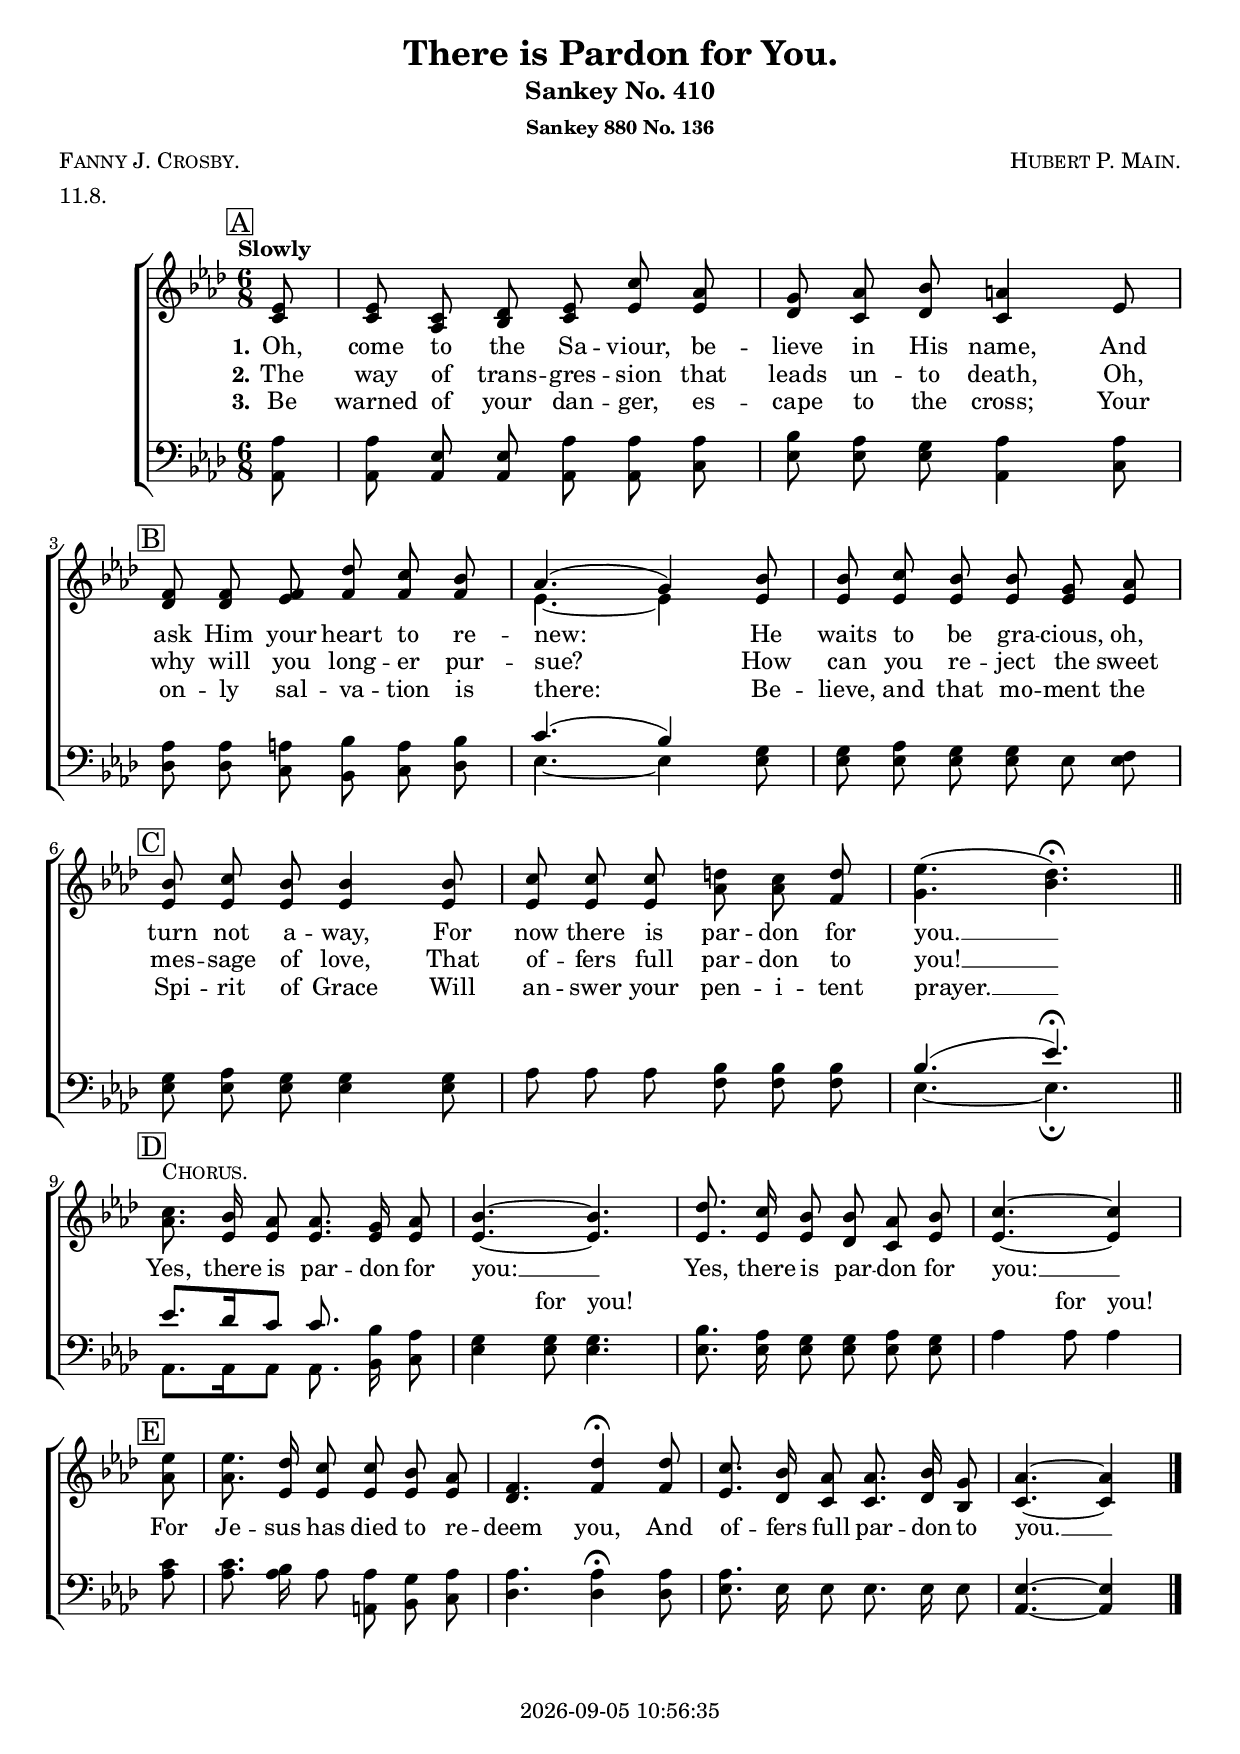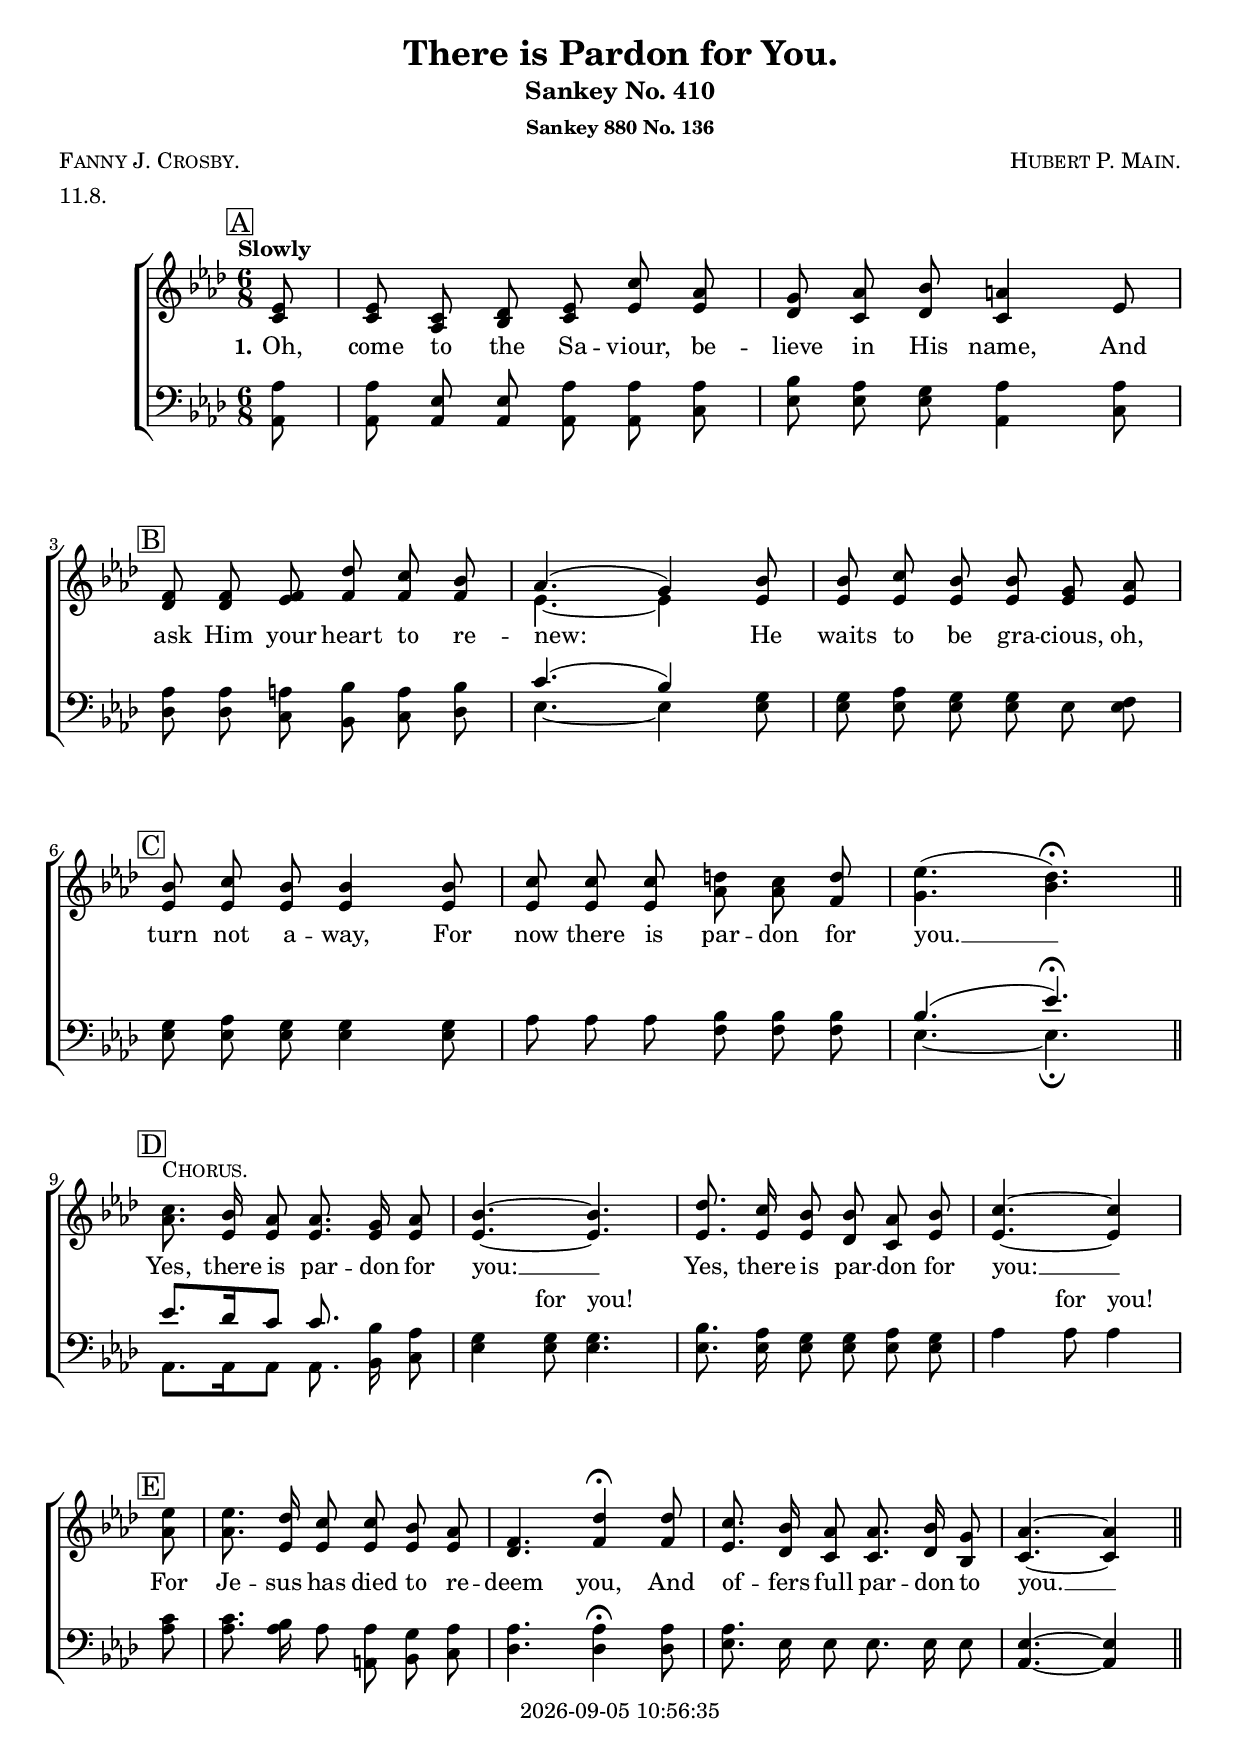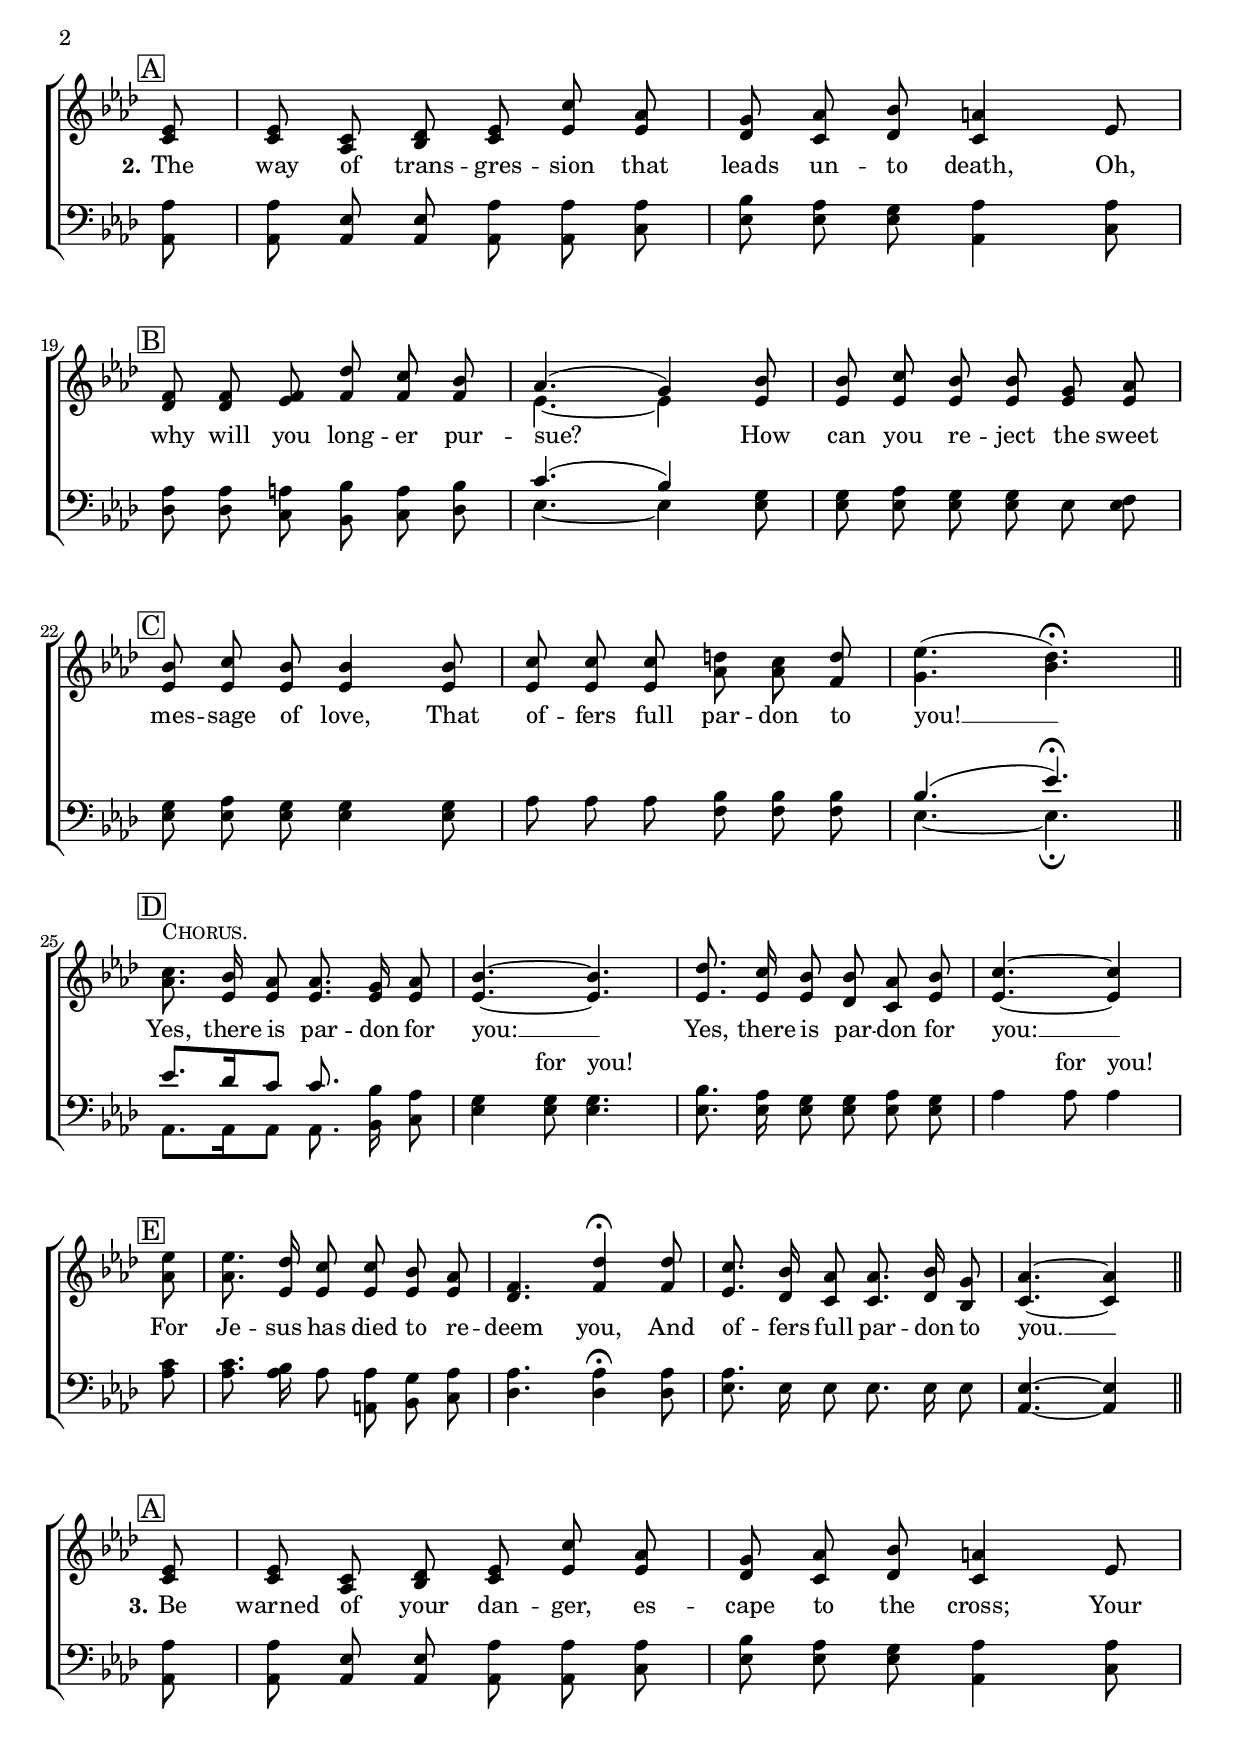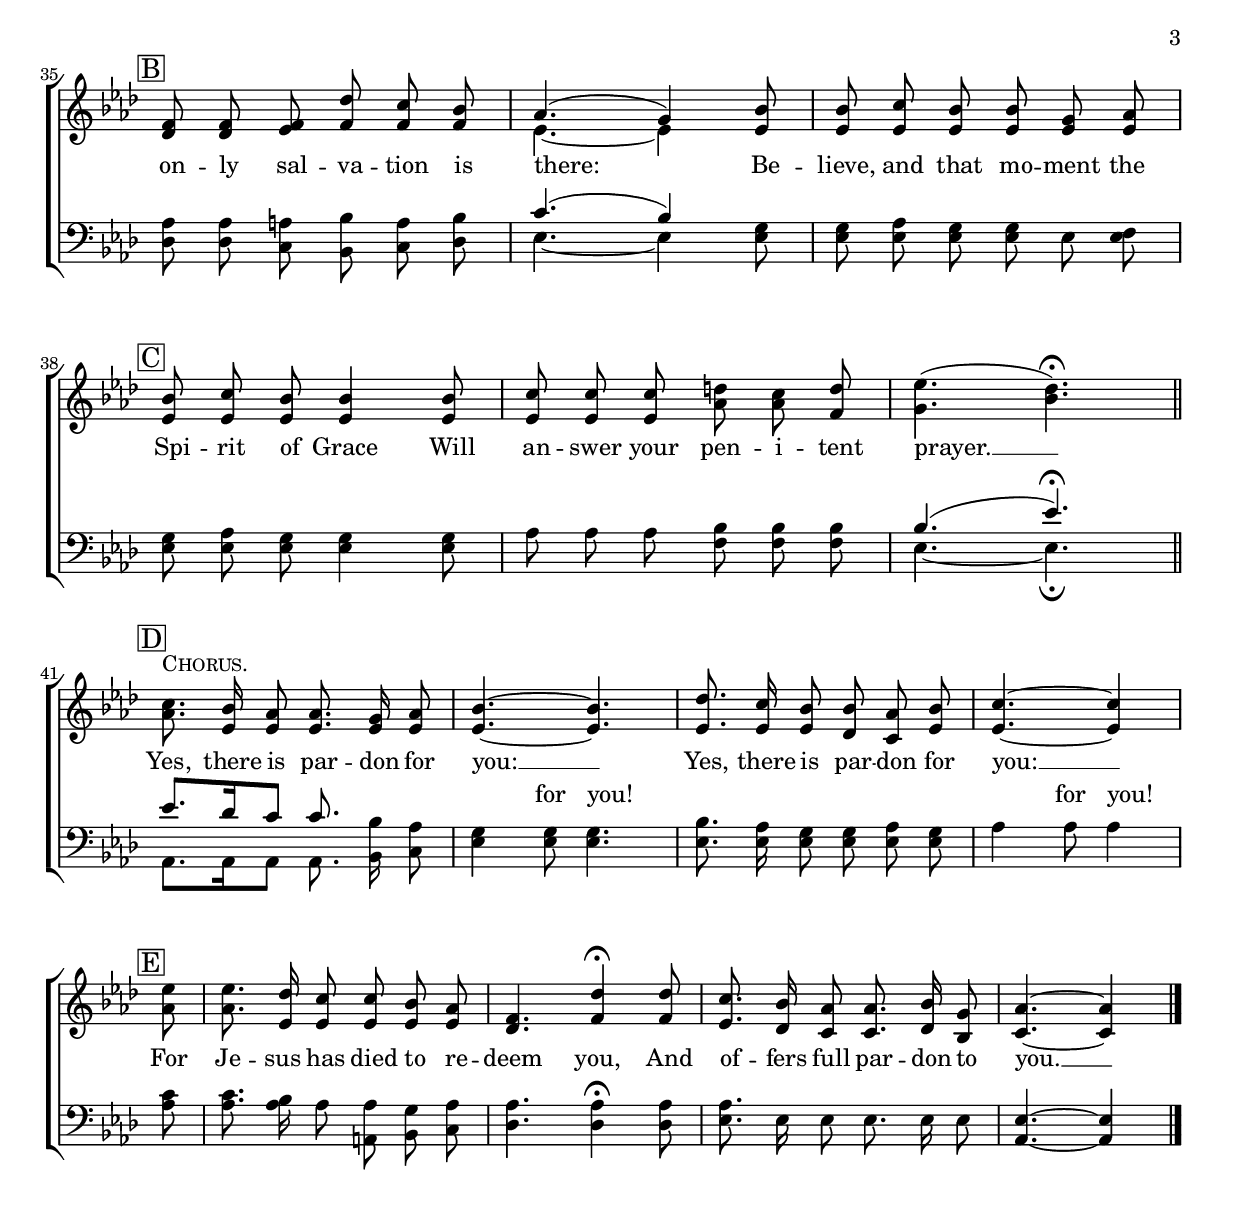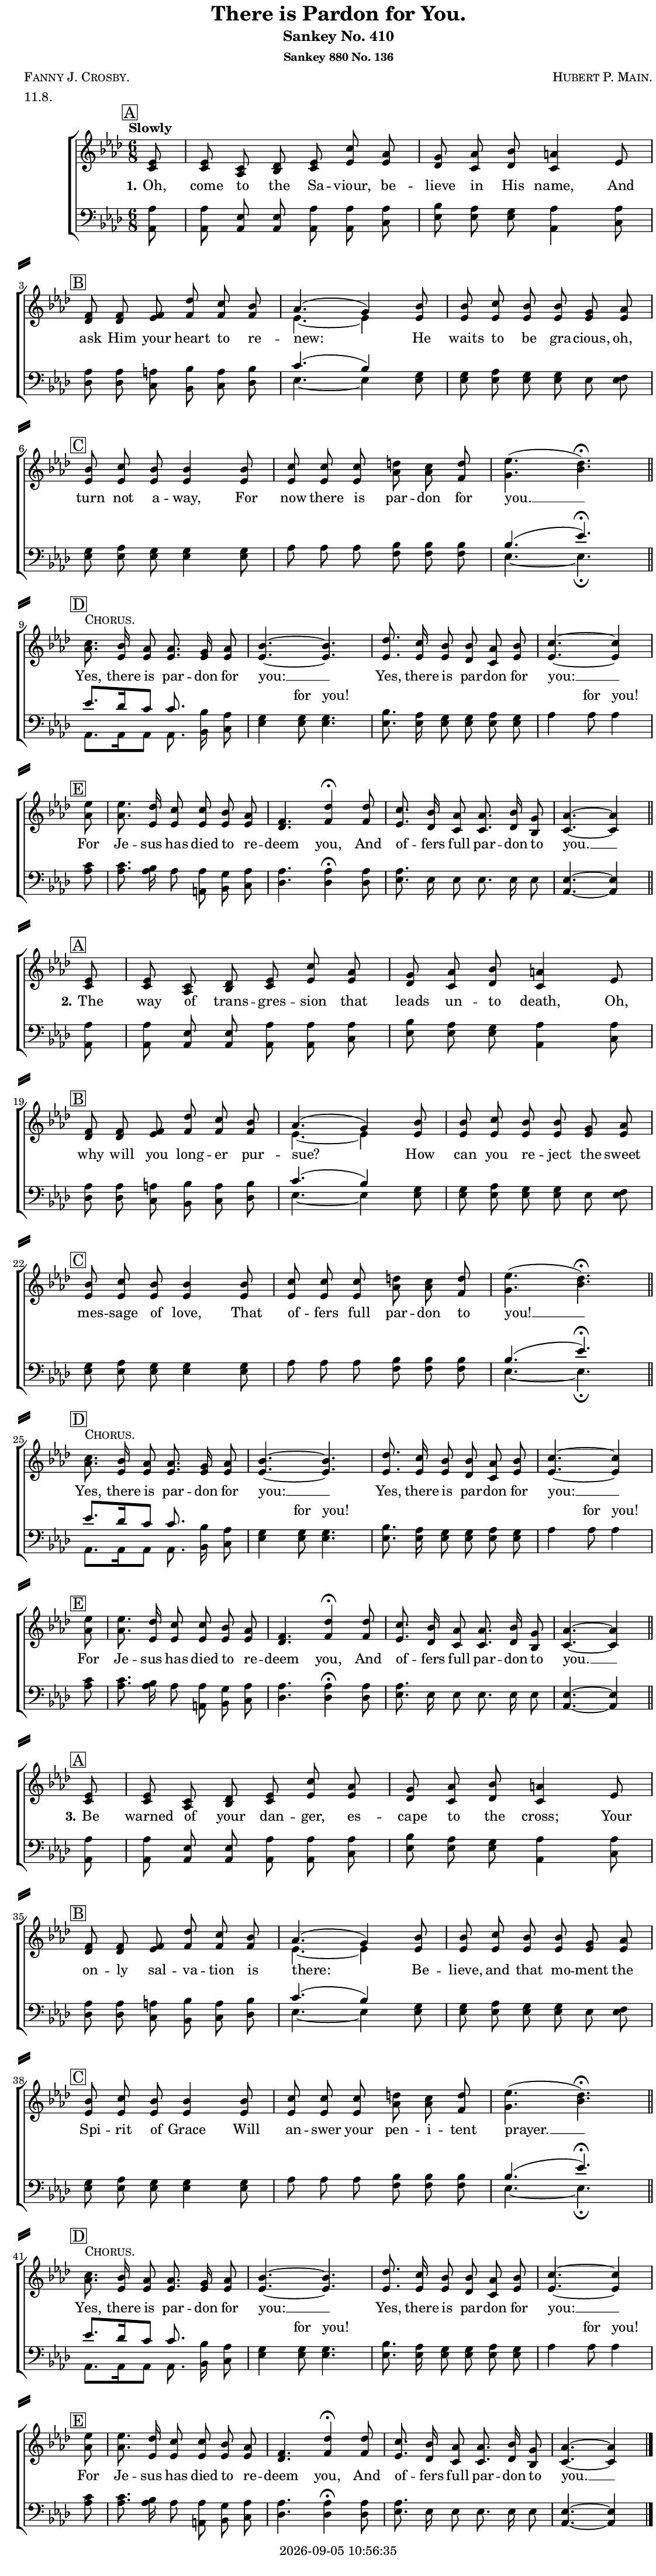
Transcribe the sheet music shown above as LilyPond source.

\version "2.22.1"

\include "articulate.ly"

today = #(strftime "%Y-%m-%d %H:%M:%S" (localtime (current-time)))

\header {
% centered at top
%  dedication  = "dedication"
  title       = "There is Pardon for You."
  subtitle    = "Sankey No. 410"
  subsubtitle = "Sankey 880 No. 136"
%  instrument  = "instrument"
  
% arrangement of following lines:
%
%  poet    composer
%  meter   arranger
%  piece       opus

  composer    = \markup\smallCaps "Hubert P. Main."
%  arranger    = "arranger"
%  opus        = "opus"

  poet        = \markup\smallCaps "Fanny J. Crosby."
  meter       = \markup\smallCaps "11.8."
%  piece       = \markup\smallCaps "piece"

% centered at bottom
% tagline     = "tagline" % default lilypond version
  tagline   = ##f
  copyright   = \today
}

 #(set-global-staff-size 19)

global = {
  \key aes \major
  \time 6/8
  \partial 8
}

RehearsalTrack = {
% \set Score.currentBarNumber = #5
  \mark \markup { \box "A" } s8 s2.*2
  \mark \markup { \box "B" }    s2.*3
  \mark \markup { \box "C" }    s2.*3
  \mark \markup { \box "D" }    s2.*3 s4. s4
  \mark \markup { \box "E" } s8 s2.*3 s4. s4
}

TempoTrack = {
  \set Score.tempoHideNote = ##t
  \tempo Slowly 4=100
}

nl = { \bar "||" \break }

soprano = \relative {
  \autoBeamOff
  ees'8
  ees8 c des ees c' aes
  g8 aes bes a4 ees8 \break
  f8 8 8 des' c bes % B
  aes4.(g4) bes8
  bes8 c bes bes g aes \break
  bes8 c bes bes4 8 % C
  c8 8 8 d c d
  ees4.(des\fermata) \bar "||" \break
  c8.^\markup\smallCaps Chorus. bes16 aes8 8. g16 aes8 % D
  bes4.~4.
  des8. c16 bes8 8 aes bes
  c4.~4 \bar "|" \break ees8
  ees8. des16 c8 8 bes aes % E
  f4. des'4\fermata 8
  c8. bes16 aes8 8. bes16 g8
  aes4.~4
}

alto = \relative {
  \autoBeamOff
  c'8
  c8 aes bes c ees ees
  des8 c des c4 ees8
  des8 8 ees f f f % B
  ees4.~4 8
  ees8 8 8 8 8 8
  ees8 8 8 4 8 % C
  ees8 8 8 aes aes f
  g4.(bes\fermata)
  aes8. ees16 8 8. 16 8 % D
  ees4.~4.
  ees8. 16 8 des c ees
  ees4.~4 aes8
  aes8. ees16 8 8 8 8 % E
  des4. f4\fermata 8
  ees8. des16 c8 8. des16 bes8
  c4.~4
}

tenor = \relative {
  \autoBeamOff
  aes8
  aes8 ees ees aes aes aes
  bes8 aes g aes4 8
  aes8 8 a bes a bes % B
  c4.(bes4) g8
  g8 aes g g ees f
  g8 aes g g4 8 % C
  aes8 8 8 bes bes bes
  bes4.(ees\fermata)
  ees8. des16 c8 8. bes16 aes8 % D
  g4 8 4.
  bes8. aes16 g8 8 aes g
  aes4 8 4 c8
  c8. bes16 aes8 8 g aes % E
  aes4. 4\fermata 8
  aes8. ees16 8 8. 16 8
  ees4.~4
}

bass = \relative {
  \autoBeamOff
  aes,8
  aes8 8 8 8 8 c
  ees8 8 8 aes,4 c8
  des8 8 c bes c des % B
  ees4.~4 8
  ees8 8 8 8 8 8
  ees8 8 8 4 8 % C
  aes8 8 8 f f f
  ees4.~4.\fermata
  aes,8. 16 8 8. bes16 c8 % D
  ees4 8 4.
  ees8. 16 8 8 8 8
  aes4 8 4 8
  aes8. 16 8 a, bes c % E
  des4. 4\fermata 8
  ees8. 16 8 8. 16 8
  aes,4.~4
}

nom  = {   \set ignoreMelismata = ##t }
yesm = { \unset ignoreMelismata       }

chorus = \lyricmode {
  Yes, there is par -- don for you: __
  Yes, there is par -- don for you: __
  For Je -- sus has died to re -- deem you,
  And of -- fers full par -- don to you. __
}

chorusMen = \lyricmode {
  _ _ _ _ _ _ _ _ _ _ _
  _ _ _ _ _ _ _ _
  _ _ _ _ _ _ _ _ _ _ _
  _ _ _ _ _ _ _ _
  _ _ _ _ _ _ _ for you!
  _ _ _ _ _ _ _ for you!
  _ _ _ _ _ _ _ _ _
  _ _ _ _ _ _ _ _
}

verses = 3

wordsOne = \lyricmode {
  \set stanza = "1."
  Oh, come to the Sa -- viour, be -- lieve in His name,
  And ask Him your heart to re -- new:
  He waits to be gra -- cious, oh, turn not a -- way,
  For now there is par -- don for you. __
}
  
wordsTwo = \lyricmode {
  \set stanza = "2."
  The way of trans -- gres -- sion that leads un -- to death,
  Oh, why will you long -- er pur -- sue?
  How can you re -- ject the sweet mes -- sage of love,
  That of -- fers full par -- don to you! __
}
  
wordsThree = \lyricmode {
  \set stanza = "3."
  Be warned of your dan -- ger, es -- cape to the cross;
  Your on -- ly sal -- va -- tion is there:
  Be -- lieve, and that mo -- ment the Spi -- rit of Grace
  Will an -- swer your pen -- i -- tent prayer. __
}
  
wordsMidi = \lyricmode {
  \set stanza = "1."
  "Oh, " "come " "to " "the " Sa "viour, " be "lieve " "in " "His " "name, "
  "\nAnd " "ask " "Him " "your " "heart " "to " re "new: "
  "\nHe " "waits " "to " "be " gra "cious, " "oh, " "turn " "not " a "way, "
  "\nFor " "now " "there " "is " par "don " "for " "you. " 
  "\nYes, " "there " "is " par "don " "for " "you: " 
  "\nYes, " "there " "is " par "don " "for " "you: " 
  "\nFor " Je "sus " "has " "died " "to " re "deem " "you, "
  "\nAnd " of "fers " "full " par "don " "to " "you. " 

  \set stanza = "2."
  "\nThe " "way " "of " trans gres "sion " "that " "leads " un "to " "death, "
  "\nOh, " "why " "will " "you " long "er " pur "sue? "
  "\nHow " "can " "you " re "ject " "the " "sweet " mes "sage " "of " "love, "
  "\nThat " of "fers " "full " par "don " "to " "you! " 
  "\nYes, " "there " "is " par "don " "for " "you: " 
  "\nYes, " "there " "is " par "don " "for " "you: " 
  "\nFor " Je "sus " "has " "died " "to " re "deem " "you, "
  "\nAnd " of "fers " "full " par "don " "to " "you. " 

  \set stanza = "3."
  "\nBe " "warned " "of " "your " dan "ger, " es "cape " "to " "the " "cross; "
  "\nYour " on "ly " sal va "tion " "is " "there: "
  "\nBe" "lieve, " "and " "that " mo "ment " "the " Spi "rit " "of " "Grace "
  "\nWill " an "swer " "your " pen i "tent " "prayer. " 
  "\nYes, " "there " "is " par "don " "for " "you: " 
  "\nYes, " "there " "is " par "don " "for " "you: " 
  "\nFor " Je "sus " "has " "died " "to " re "deem " "you, "
  "\nAnd " of "fers " "full " par "don " "to " "you. " 
}

wordsMidiMen = \lyricmode {
  \set stanza = "1."
  "Oh, " "come " "to " "the " Sa "viour, " be "lieve " "in " "His " "name, "
  "\nAnd " "ask " "Him " "your " "heart " "to " re "new: "
  "\nHe " "waits " "to " "be " gra "cious, " "oh, " "turn " "not " a "way, "
  "\nFor " "now " "there " "is " par "don " "for " "you. " 
  "\nYes, " "there " "is " par "don " "for " "you, " "for " "you: " 
  "\nYes, " "there " "is " par "don " "for " "you, " "for " "you: " 
  "\nFor " Je "sus " "has " "died " "to " re "deem " "you, "
  "\nAnd " of "fers " "full " par "don " "to " "you. " 

  \set stanza = "2."
  "\nThe " "way " "of " trans gres "sion " "that " "leads " un "to " "death, "
  "\nOh, " "why " "will " "you " long "er " pur "sue? "
  "\nHow " "can " "you " re "ject " "the " "sweet " mes "sage " "of " "love, "
  "\nThat " of "fers " "full " par "don " "to " "you! " 
  "\nYes, " "there " "is " par "don " "for " "you, " "for " "you: " 
  "\nYes, " "there " "is " par "don " "for " "you, " "for " "you: " 
  "\nFor " Je "sus " "has " "died " "to " re "deem " "you, "
  "\nAnd " of "fers " "full " par "don " "to " "you. " 

  \set stanza = "3."
  "\nBe " "warned " "of " "your " dan "ger, " es "cape " "to " "the " "cross; "
  "\nYour " on "ly " sal va "tion " "is " "there: "
  "\nBe" "lieve, " "and " "that " mo "ment " "the " Spi "rit " "of " "Grace "
  "\nWill " an "swer " "your " pen i "tent " "prayer. " 
  "\nYes, " "there " "is " par "don " "for " "you, " "for " "you: " 
  "\nYes, " "there " "is " par "don " "for " "you, " "for " "you: " 
  "\nFor " Je "sus " "has " "died " "to " re "deem " "you, "
  "\nAnd " of "fers " "full " par "don " "to " "you. " 
}

\book {
  \bookOutputSuffix "midi-women"
  \score {
%    \articulate
        \new ChoirStaff <<
                                % Soprano staff
          \new Staff = soprano
          <<
            \new Voice { \repeat unfold \verses \RehearsalTrack }
            \new Voice { \repeat unfold \verses \TempoTrack     }
            \new Voice { \global \repeat unfold \verses \soprano \bar "|." }
            \addlyrics \wordsMidi
          >>
                                % Alto staff
          \new Staff = alto
          <<
            \new Voice { \global \repeat unfold \verses { \alto \nl } \bar "|." }
          >>
                                % Tenor staff
          \new Staff = tenor
          <<
            \clef "treble_8"
            \new Voice { \global \repeat unfold \verses \tenor }
          >>
                                % Bass staff
          \new Staff = bass
          <<
            \clef "bass"
            \new Voice { \global \repeat unfold \verses \bass }
          >>
        >>
    \midi {}
  }
}


\book {
  \bookOutputSuffix "midi-men"
  \score {
%    \articulate
        \new ChoirStaff <<
                                % Soprano staff
          \new Staff = soprano
          <<
            \new Voice { \repeat unfold \verses \RehearsalTrack }
            \new Voice { \repeat unfold \verses \TempoTrack     }
            \new Voice { \global \repeat unfold \verses \soprano \bar "|." }
          >>
                                % Alto staff
          \new Staff = alto
          <<
            \new Voice { \global \repeat unfold \verses { \alto \nl } \bar "|." }
          >>
                                % Tenor staff
          \new Staff = tenor
          <<
            \clef "treble_8"
            \new Voice { \global \repeat unfold \verses \tenor }
            \addlyrics \wordsMidiMen
          >>
                                % Bass staff
          \new Staff = bass
          <<
            \clef "bass"
            \new Voice { \global \repeat unfold \verses \bass }
          >>
        >>
    \midi {}
  }
}

\book {
  \bookOutputSuffix "repeat"
  \score {
        \new ChoirStaff <<
                                  % Joint soprano/alto staff
          \new Staff = women \with { printPartCombineTexts = ##f }
          <<
            \new Voice \RehearsalTrack
            \new Voice \TempoTrack
            \new NullVoice = "aligner" \soprano
            \new Voice \partCombine { \global \soprano \bar "|." } { \global \alto }
            \new Lyrics \lyricsto "aligner" { \wordsOne \chorus }
            \new Lyrics \lyricsto "aligner"   \wordsTwo
            \new Lyrics \lyricsto "aligner"   \wordsThree
          >>
                                  % Joint tenor/bass staff
          \new Staff = men \with { printPartCombineTexts = ##f }
          <<
            \clef "bass"
            \new Voice \partCombine { \global \tenor } { \global \bass }
            \new NullVoice = alignerT { \tenor }
          >>
          \new Lyrics \with {alignAboveContext = men} \lyricsto alignerT \chorusMen
        >>
    \layout {
      indent = 1.5\cm
      \pointAndClickOff
      \context {
        \Staff \RemoveAllEmptyStaves
      }
    }
  }
}

\book {
  \bookOutputSuffix "single"
  \score {
        \new ChoirStaff <<
                                  % Joint soprano/alto staff
          \new Staff = women \with { printPartCombineTexts = ##f }
          <<
            \new Voice { \repeat unfold \verses \RehearsalTrack }
            \new Voice { \repeat unfold \verses \TempoTrack }
            \new NullVoice = "aligner" { \repeat unfold \verses \soprano }
            \new Voice \partCombine { \global \repeat unfold \verses \soprano \bar "|." }
                                    { \global \repeat unfold \verses { \alto \nl } \bar "|." }
            \new Lyrics \lyricsto "aligner" { \wordsOne   \chorus
                                              \wordsTwo   \chorus
                                              \wordsThree \chorus
                                            }
          >>
                                  % Joint tenor/bass staff
          \new Staff = men \with { printPartCombineTexts = ##f }
          <<
            \clef "bass"
            \new Voice \partCombine { \global \repeat unfold \verses \tenor }
                                    { \global \repeat unfold \verses \bass }
            \new NullVoice = alignerT { \repeat unfold \verses \tenor }
          >>
          \new Lyrics \with {alignAboveContext = men} \lyricsto alignerT { \repeat unfold \verses \chorusMen }
        >>
    \layout {
      indent = 1.5\cm
      \pointAndClickOff
      \context {
        \Staff \RemoveAllEmptyStaves
      }
    }
  }
}

\book {
  \bookOutputSuffix "singlepage"
  \paper {
    top-margin = 0
    left-margin = 7
    right-margin = 1
    paper-width = 190\mm
    page-breaking = #ly:one-page-breaking
    system-system-spacing.basic-distance = #15
    system-separator-markup = \slashSeparator
  }
  \score {
        \new ChoirStaff <<
                                  % Joint soprano/alto staff
          \new Staff = women \with { printPartCombineTexts = ##f }
          <<
            \new Voice { \repeat unfold \verses \RehearsalTrack }
            \new Voice { \repeat unfold \verses \TempoTrack }
            \new NullVoice = "aligner" { \repeat unfold \verses \soprano }
            \new Voice \partCombine { \global \repeat unfold \verses \soprano \bar "|." }
                                    { \global \repeat unfold \verses { \alto \nl } \bar "|." }
            \new Lyrics \lyricsto "aligner" { \wordsOne   \chorus
                                              \wordsTwo   \chorus
                                              \wordsThree \chorus
                                            }
          >>
                                  % Joint tenor/bass staff
          \new Staff = men \with { printPartCombineTexts = ##f }
          <<
            \clef "bass"
            \new Voice \partCombine { \global \repeat unfold \verses \tenor }
                                    { \global \repeat unfold \verses \bass }
            \new NullVoice = alignerT { \repeat unfold \verses \tenor }
          >>
          \new Lyrics \with {alignAboveContext = men} \lyricsto alignerT { \repeat unfold \verses \chorusMen }
        >>
    \layout {
      indent = 1.5\cm
      \pointAndClickOff
      \context {
        \Staff \RemoveAllEmptyStaves
      }
    }
  }
}
